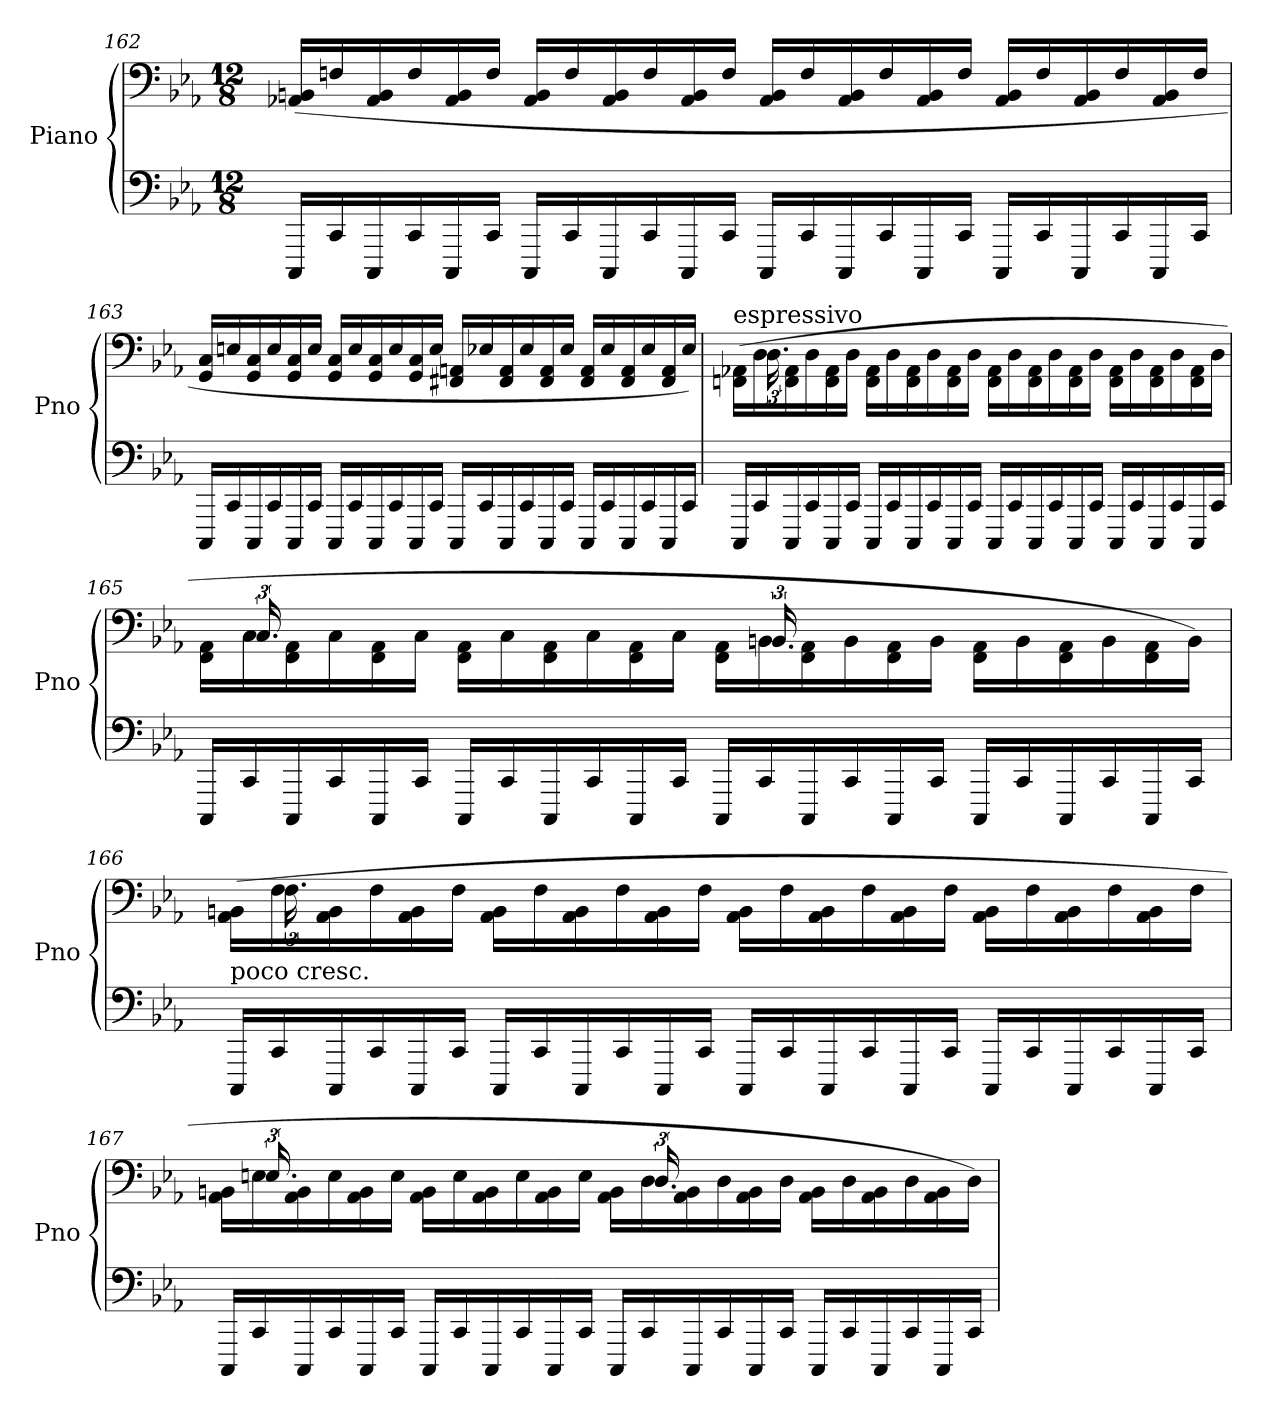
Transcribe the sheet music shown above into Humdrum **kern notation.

**kern	**kern
*part1	*part1
*staff2	*staff1
*I"Piano	*
*I'Pno	*
!!LO:LB:g=z
*clefF4	*clefF4
*k[b-e-a-]	*k[b-e-a-]
*E-:	*E-:
*M12/8	*M12/8
=162	=162
16CCC/LL	(16AA-X/ 16BBn/LL
16CC/	16Fn/
16CCC/	16AA-/ 16BB/
16CC/	16F/
16CCC/	16AA-/ 16BB/
16CC/JJ	16F/JJ
16CCC/LL	16AA-/ 16BB/LL
16CC/	16F/
16CCC/	16AA-/ 16BB/
16CC/	16F/
16CCC/	16AA-/ 16BB/
16CC/JJ	16F/JJ
16CCC/LL	16AA-/ 16BB/LL
16CC/	16F/
16CCC/	16AA-/ 16BB/
16CC/	16F/
16CCC/	16AA-/ 16BB/
16CC/JJ	16F/JJ
16CCC/LL	16AA-/ 16BB/LL
16CC/	16F/
16CCC/	16AA-/ 16BB/
16CC/	16F/
16CCC/	16AA-/ 16BB/
16CC/JJ	16F/JJ
!!LO:PB:g=z
=163	=163
16CCC/LL	16GG/ 16C/LL
16CC/	16En/
16CCC/	16GG/ 16C/
16CC/	16E/
16CCC/	16GG/ 16C/
16CC/JJ	16E/JJ
16CCC/LL	16GG/ 16C/LL
16CC/	16E/
16CCC/	16GG/ 16C/
16CC/	16E/
16CCC/	16GG/ 16C/
16CC/JJ	16E/JJ
16CCC/LL	16FF#X/ 16AAn/LL
16CC/	16E-X/
16CCC/	16FF#/ 16AA/
16CC/	16E-/
16CCC/	16FF#/ 16AA/
16CC/JJ	16E-/JJ
16CCC/LL	16FF#/ 16AA/LL
16CC/	16E-/
16CCC/	16FF#/ 16AA/
16CC/	16E-/
16CCC/	16FF#/ 16AA/
16CC/JJ	16E-/JJ)
!!LO:PB:g=z
=164	=164
*	*^
!	!LO:TX:a:t=espressivo	!
16CCC/LL	(16FFn\ 16AA-X\LL	16ryy
16CC/	16D\	24.D
16CCC/	16FF\ 16AA-\	1ryy
16CC/	16D\	.
16CCC/	16FF\ 16AA-\	.
16CC/JJ	16D\JJ	.
16CCC/LL	16FF\ 16AA-\LL	.
16CC/	16D\	.
16CCC/	16FF\ 16AA-\	.
16CC/	16D\	.
16CCC/	16FF\ 16AA-\	.
16CC/JJ	16D\JJ	.
16CCC/LL	16FF\ 16AA-\LL	.
16CC/	16D\	.
16CCC/	16FF\ 16AA-\	.
16CC/	16D\	.
16CCC/	16FF\ 16AA-\	.
16CC/JJ	16D\JJ	.
16CCC/LL	16FF\ 16AA-\LL	4.ryy
16CC/	16D\	.
16CCC/	16FF\ 16AA-\	.
16CC/	16D\	.
16CCC/	16FF\ 16AA-\	.
16CC/JJ	16D\JJ	.
=165	=165	=165
16CCC/LL	16FF\ 16AA-\LL	16ryy
16CC/	16C\	24.C/
16CCC/	16FF\ 16AA-\	8.ryy
16CC/	16C\	.
16CCC/	16FF\ 16AA-\	.
*	*v	*v
16CC/JJ	16C\JJ
16CCC/LL	16FF\ 16AA-\LL
16CC/	16C\
16CCC/	16FF\ 16AA-\
16CC/	16C\
16CCC/	16FF\ 16AA-\
16CC/JJ	16C\JJ
16CCC/LL	16FF\ 16AA-\LL
*	*^
16CC/	16BBn\	24.BB/
16CCC/	16FF\ 16AA-\	2ryy
16CC/	16BB\	.
16CCC/	16FF\ 16AA-\	.
16CC/JJ	16BB\JJ	.
16CCC/LL	16FF\ 16AA-\LL	.
16CC/	16BB\	.
16CCC/	16FF\ 16AA-\	.
16CC/	16BB\	.
16CCC/	16FF\ 16AA-\	8ryy
16CC/JJ	16BB\JJ)	.
!!LO:LB:g=z	!!
=166	=166	=166
!LO:TX:a:t=poco cresc.	!	!
16CCC/LL	(16AA-\ 16BBn\LL	16ryy
16CC/	16F\	24.F
16CCC/	16AA-\ 16BB\	1ryy
16CC/	16F\	.
16CCC/	16AA-\ 16BB\	.
16CC/JJ	16AA-\yy 16F\JJ	.
16CCC/LL	16AA-\ 16BB\LL	.
16CC/	16F\	.
16CCC/	16AA-\ 16BB\	.
16CC/	16F\	.
16CCC/	16AA-\ 16BB\	.
16CC/JJ	16AA-\yy 16F\JJ	.
16CCC/LL	16AA-\ 16BB\LL	.
16CC/	16F\	.
16CCC/	16AA-\ 16BB\	.
16CC/	16F\	.
16CCC/	16AA-\ 16BB\	.
16CC/JJ	16AA-\yy 16F\JJ	.
16CCC/LL	16AA-\ 16BB\LL	4.ryy
16CC/	16F\	.
16CCC/	16AA-\ 16BB\	.
16CC/	16F\	.
16CCC/	16AA-\ 16BB\	.
16CC/JJ	16AA-\yy 16F\JJ	.
=167	=167	=167
16CCC/LL	16AA-\ 16BBn\LL	16ryy
16CC/	16En\	24.E/
16CCC/	16AA-\ 16BB\	8.ryy
16CC/	16E\	.
16CCC/	16AA-\ 16BB\	.
*	*v	*v
16CC/JJ	16AA-\yy 16E\JJ
16CCC/LL	16AA-\ 16BB\LL
16CC/	16E\
16CCC/	16AA-\ 16BB\
16CC/	16E\
16CCC/	16AA-\ 16BB\
16CC/JJ	16AA-\yy 16E\JJ
16CCC/LL	16AA-\ 16BB\LL
*	*^
16CC/	16D\	24.D/
16CCC/	16AA-\ 16BB\	2ryy
16CC/	16D\	.
16CCC/	16AA-\ 16BB\	.
16CC/JJ	16AA-\yy 16D\JJ	.
16CCC/LL	16AA-\ 16BB\LL	.
16CC/	16D\	.
16CCC/	16AA-\ 16BB\	.
16CC/	16D\	.
16CCC/	16AA-\ 16BB\	8ryy
16CC/JJ	16AA-\yy 16D\JJ)	.
*	*v	*v
=	=
*-	*-
